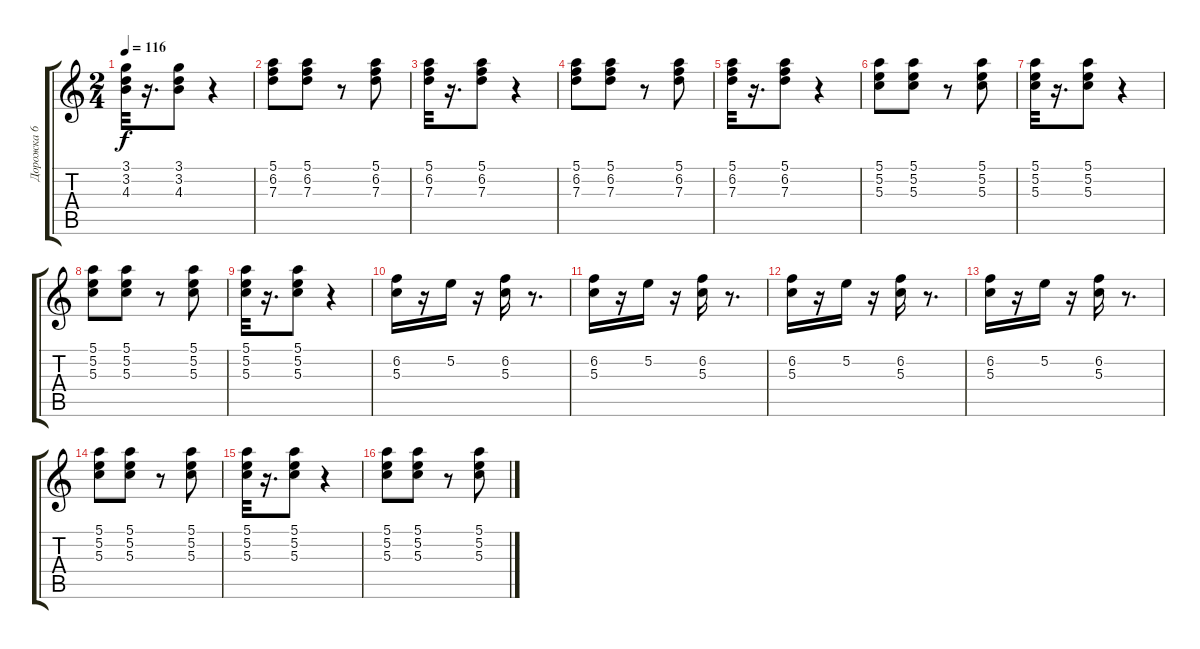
\track ("Дорожка 6" "Дорожка 6") {instrument acousticguitarsteel}
\staff {score tabs}
\tuning (E4 B3 G3 D3 A2 E2) {hide}
\ts (2 4)
\tempo 116
\clef g2
\ks c
(3.1 3.2 4.3).32{dy f} r.16{d} (3.1 3.2 4.3).8 r.4 |
(5.1 6.2 7.3).8 (5.1 6.2 7.3).8 r.8 (5.1 6.2 7.3).8 |
(5.1 6.2 7.3).32 r.16{d} (5.1 6.2 7.3).8 r.4 |
(5.1 6.2 7.3).8 (5.1 6.2 7.3).8 r.8 (5.1 6.2 7.3).8 |
(5.1 6.2 7.3).32 r.16{d} (5.1 6.2 7.3).8 r.4 |
(5.1 5.2 5.3).8 (5.1 5.2 5.3).8 r.8 (5.1 5.2 5.3).8 |
(5.1 5.2 5.3).32 r.16{d} (5.1 5.2 5.3).8 r.4 |
(5.1 5.2 5.3).8 (5.1 5.2 5.3).8 r.8 (5.1 5.2 5.3).8 |
(5.1 5.2 5.3).32 r.16{d} (5.1 5.2 5.3).8 r.4 |
(6.2 5.3).16 r.16 5.2.16 r.16 (6.2 5.3).16 r.8{d} |
(6.2 5.3).16 r.16 5.2.16 r.16 (6.2 5.3).16 r.8{d} |
(6.2 5.3).16 r.16 5.2.16 r.16 (6.2 5.3).16 r.8{d} |
(6.2 5.3).16 r.16 5.2.16 r.16 (6.2 5.3).16 r.8{d} |
(5.1 5.2 5.3).8 (5.1 5.2 5.3).8 r.8 (5.1 5.2 5.3).8 |
(5.1 5.2 5.3).32 r.16{d} (5.1 5.2 5.3).8 r.4 |
(5.1 5.2 5.3).8 (5.1 5.2 5.3).8 r.8 (5.1 5.2 5.3).8
